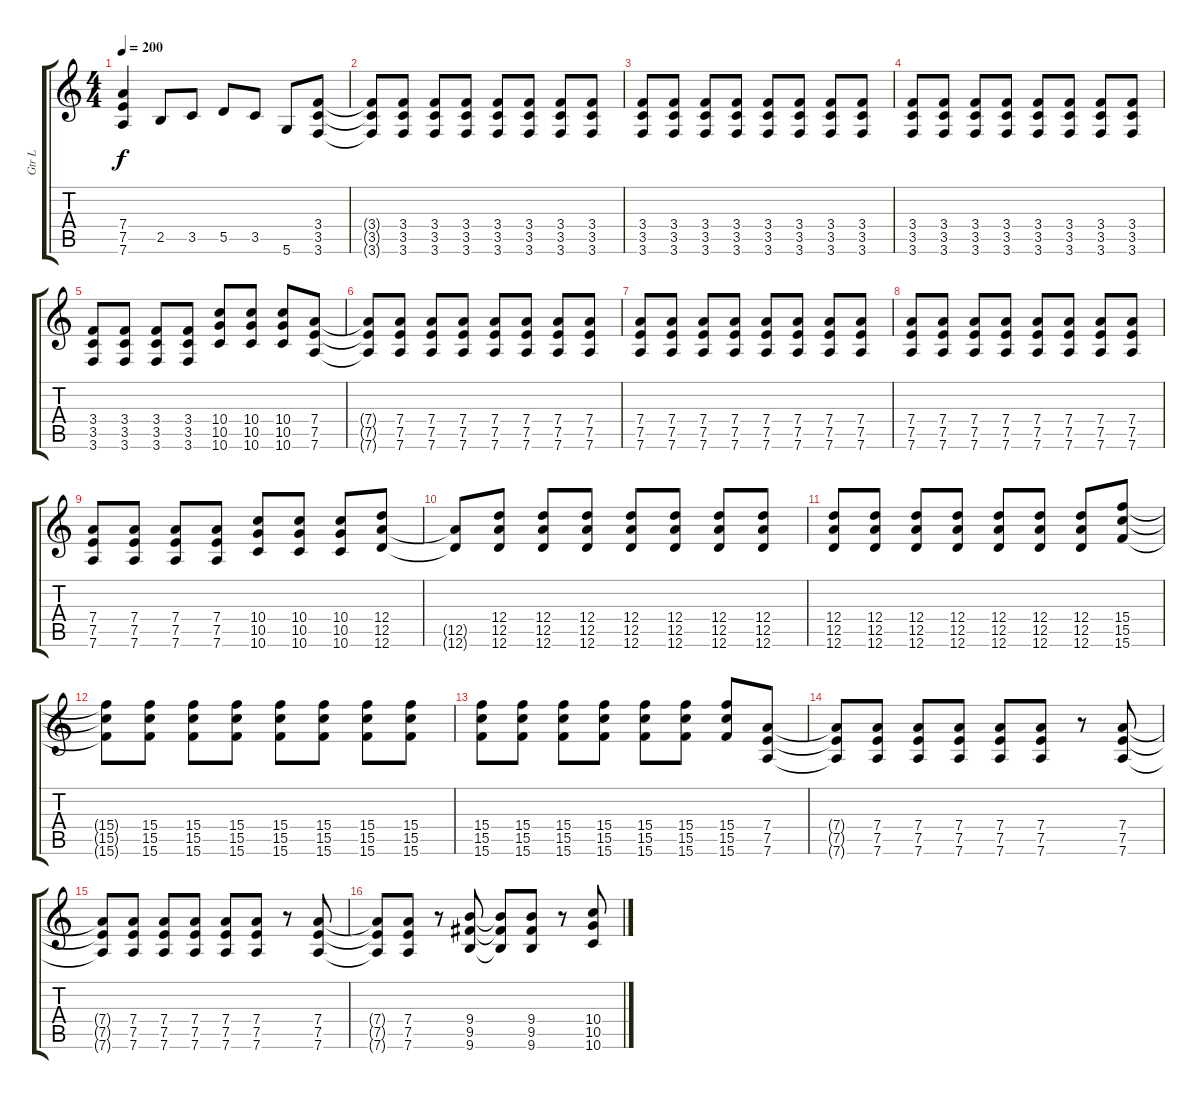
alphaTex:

\track ("Gtr L" "Gtr L") {instrument distortionguitar}
\staff {score tabs}
\tuning (E4 B3 G3 D3 A2 D2) {hide}
\ts (4 4)
\tempo 200
\clef g2
\ks c
(7.4{t} 7.5{t} 7.6{t}).4{dy f} 2.5.8 3.5.8 5.5.8 3.5.8 5.6.8 (3.4 3.5 3.6).8 |
(3.4{t} 3.5{t} 3.6{t}).8 (3.4 3.5 3.6).8 (3.4 3.5 3.6).8 (3.4 3.5 3.6).8 (3.4 3.5 3.6).8 (3.4 3.5 3.6).8 (3.4 3.5 3.6).8 (3.4 3.5 3.6).8 |
(3.4 3.5 3.6).8 (3.4 3.5 3.6).8 (3.4 3.5 3.6).8 (3.4 3.5 3.6).8 (3.4 3.5 3.6).8 (3.4 3.5 3.6).8 (3.4 3.5 3.6).8 (3.4 3.5 3.6).8 |
(3.4 3.5 3.6).8 (3.4 3.5 3.6).8 (3.4 3.5 3.6).8 (3.4 3.5 3.6).8 (3.4 3.5 3.6).8 (3.4 3.5 3.6).8 (3.4 3.5 3.6).8 (3.4 3.5 3.6).8 |
(3.4 3.5 3.6).8 (3.4 3.5 3.6).8 (3.4 3.5 3.6).8 (3.4 3.5 3.6).8 (10.4 10.5 10.6).8 (10.4 10.5 10.6).8 (10.4 10.5 10.6).8 (7.4 7.5 7.6).8 |
(7.4{t} 7.5{t} 7.6{t}).8 (7.4 7.5 7.6).8 (7.4 7.5 7.6).8 (7.4 7.5 7.6).8 (7.4 7.5 7.6).8 (7.4 7.5 7.6).8 (7.4 7.5 7.6).8 (7.4 7.5 7.6).8 |
(7.4 7.5 7.6).8 (7.4 7.5 7.6).8 (7.4 7.5 7.6).8 (7.4 7.5 7.6).8 (7.4 7.5 7.6).8 (7.4 7.5 7.6).8 (7.4 7.5 7.6).8 (7.4 7.5 7.6).8 |
(7.4 7.5 7.6).8 (7.4 7.5 7.6).8 (7.4 7.5 7.6).8 (7.4 7.5 7.6).8 (7.4 7.5 7.6).8 (7.4 7.5 7.6).8 (7.4 7.5 7.6).8 (7.4 7.5 7.6).8 |
(7.4 7.5 7.6).8 (7.4 7.5 7.6).8 (7.4 7.5 7.6).8 (7.4 7.5 7.6).8 (10.4 10.5 10.6).8 (10.4 10.5 10.6).8 (10.4 10.5 10.6).8 (12.4 12.5 12.6).8 |
(12.5{t} 12.6{t}).8 (12.4 12.5 12.6).8 (12.4 12.5 12.6).8 (12.4 12.5 12.6).8 (12.4 12.5 12.6).8 (12.4 12.5 12.6).8 (12.4 12.5 12.6).8 (12.4 12.5 12.6).8 |
(12.4 12.5 12.6).8 (12.4 12.5 12.6).8 (12.4 12.5 12.6).8 (12.4 12.5 12.6).8 (12.4 12.5 12.6).8 (12.4 12.5 12.6).8 (12.4 12.5 12.6).8 (15.4 15.5 15.6).8 |
(15.4{t} 15.5{t} 15.6{t}).8 (15.4 15.5 15.6).8 (15.4 15.5 15.6).8 (15.4 15.5 15.6).8 (15.4 15.5 15.6).8 (15.4 15.5 15.6).8 (15.4 15.5 15.6).8 (15.4 15.5 15.6).8 |
(15.4 15.5 15.6).8 (15.4 15.5 15.6).8 (15.4 15.5 15.6).8 (15.4 15.5 15.6).8 (15.4 15.5 15.6).8 (15.4 15.5 15.6).8 (15.4 15.5 15.6).8 (7.4 7.5 7.6).8 |
(7.4{t} 7.5{t} 7.6{t}).8 (7.4 7.5 7.6).8 (7.4 7.5 7.6).8 (7.4 7.5 7.6).8 (7.4 7.5 7.6).8 (7.4 7.5 7.6).8 r.8 (7.4 7.5 7.6).8 |
(7.4{t} 7.5{t} 7.6{t}).8 (7.4 7.5 7.6).8 (7.4 7.5 7.6).8 (7.4 7.5 7.6).8 (7.4 7.5 7.6).8 (7.4 7.5 7.6).8 r.8 (7.4 7.5 7.6).8 |
(7.4{t} 7.5{t} 7.6{t}).8 (7.4 7.5 7.6).8 r.8 (9.4 9.5 9.6).8 (9.4{t} 9.5{t} 9.6{t}).8 (9.4 9.5 9.6).8 r.8 (10.4 10.5 10.6).8
